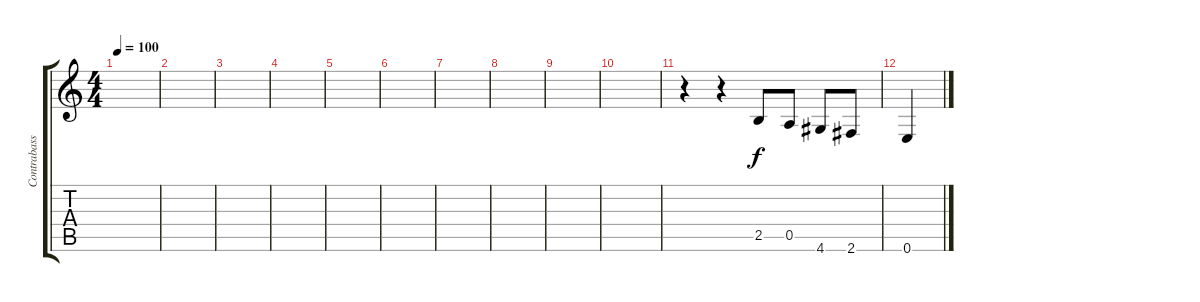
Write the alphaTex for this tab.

\track ("Contrabass" "Contrabass") {instrument contrabass}
\staff {score tabs}
\tuning (E4 B3 G3 D3 A2 E2) {hide}
\ts (4 4)
\tempo 100
\clef g2
\ks c
|
|
|
|
|
|
|
|
|
|
r.4 r.4 2.5.8 0.5.8 4.6.8 2.6.8 |
0.6.4
